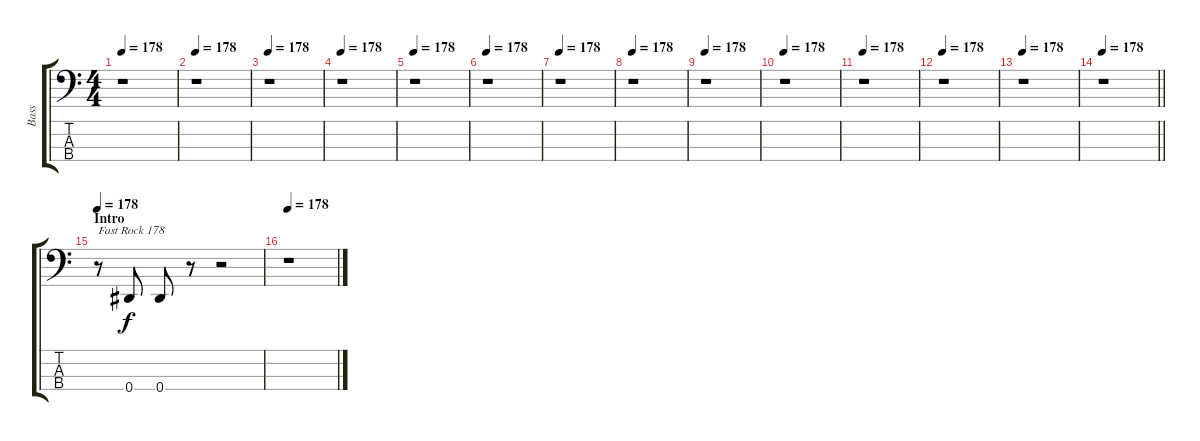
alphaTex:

\track ("Bass" "Bass") {instrument electricbasspick}
\staff {score tabs}
\tuning (Gb2 Db2 Ab1 Eb1) {hide}
\ts (4 4)
\tempo 178
\clef f4
\ks c
r.1{dy f} |
\tempo 178
r.1 |
\tempo 178
r.1 |
\tempo 178
r.1 |
\tempo 178
r.1 |
\tempo 178
r.1 |
\tempo 178
r.1 |
\tempo 178
r.1 |
\tempo 178
r.1 |
\tempo 178
r.1 |
\tempo 178
r.1 |
\tempo 178
r.1 |
\tempo 178
r.1 |
\tempo 178
\barLineRight lightlight
r.1 |
\section ("" "Intro")
\tempo 178
r.8{txt "Fast Rock 178"} 0.4.8 0.4.8 r.8 r.2 |
\tempo 178
r.1
